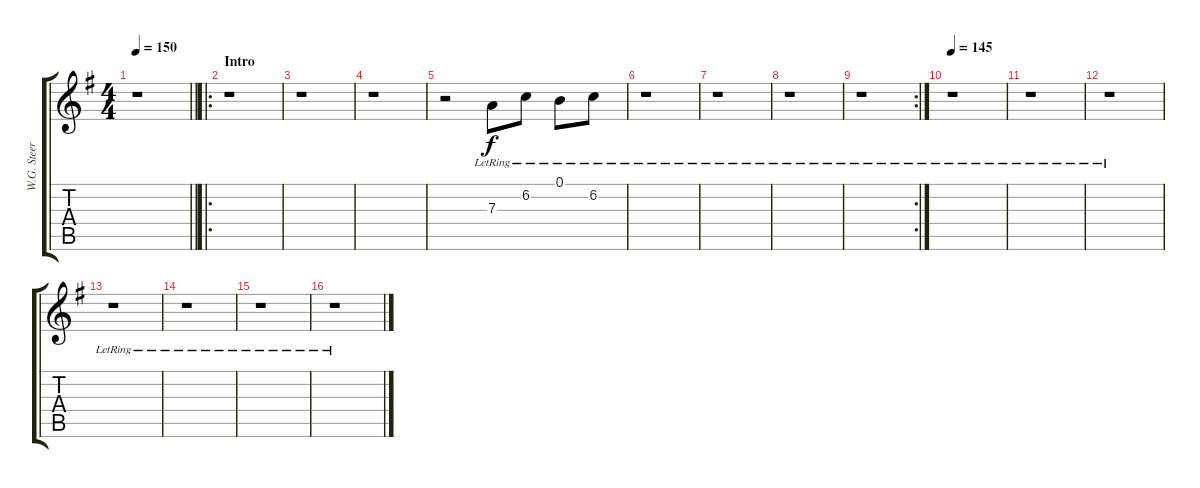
\track ("W.G. Steer " "W.G. Steer") {instrument acousticguitarsteel}
\staff {score tabs}
\tuning (B3 Gb3 D3 A2 E2 B1) {hide}
\ts (4 4)
\tempo 150
\clef g2
\barLineRight lightlight
\ks g
r.1{dy f instrument acousticguitarsteel} |
\ro
\section ("" "Intro")
r.1 |
r.1 |
r.1 |
r.2 7.3{lr}.8 6.2{lr}.8 0.1{lr}.8 6.2{lr}.8 |
r.1 |
r.1 |
r.1 |
\rc 2
r.1 |
\tempo 145
r.1 |
r.1 |
r.1 |
r.1 |
r.1 |
r.1 |
r.1
